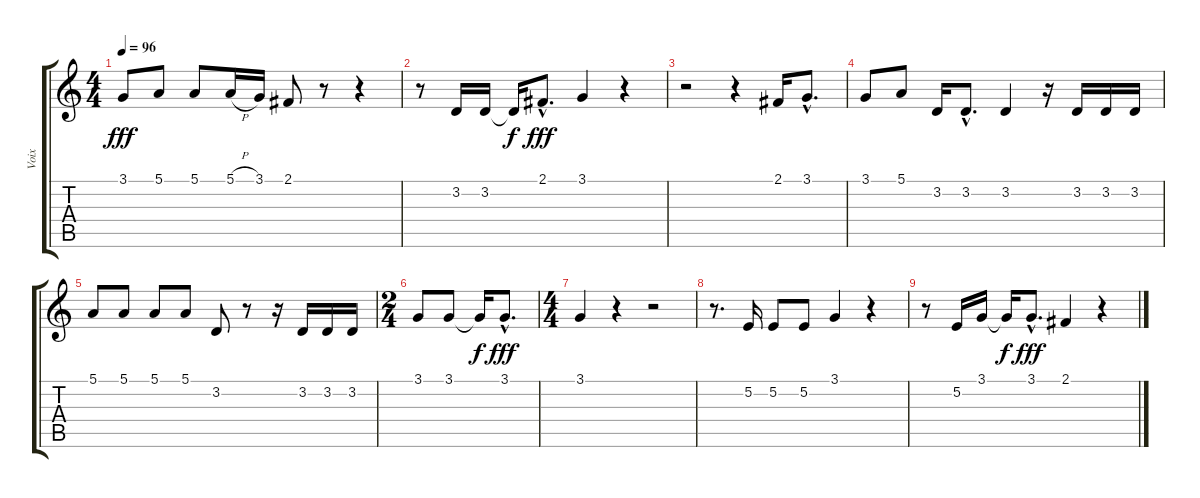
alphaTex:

\track ("Voix" "Voix") {instrument accordion}
\staff {score tabs}
\tuning (E4 B3 G3 D3 A2 E2) {hide}
\ts (4 4)
\tempo 96
\clef g2
\ks c
3.1.8{dy fff} 5.1.8 5.1.8 5.1{h}.16 3.1.16 2.1.8 r.8 r.4 |
r.8 3.2.16 3.2.16 3.2{t}.16{dy f} 2.1{hac}.8{d dy fff} 3.1.4 r.4 |
r.2 r.4 2.1.16 3.1{hac}.8{d} |
3.1.8 5.1.8 3.2.16 3.2{hac}.8{d} 3.2.4 r.16 3.2.16 3.2.16 3.2.16 |
5.1.8 5.1.8 5.1.8 5.1.8 3.2.8 r.8 r.16 3.2.16 3.2.16 3.2.16 |
\ts (2 4)
3.1.8 3.1.8 3.1{t}.16{dy f} 3.1{hac}.8{d dy fff} |
\ts (4 4)
3.1.4 r.4 r.2 |
r.8{d} 5.2.16 5.2.8 5.2.8 3.1.4 r.4 |
r.8 5.2.16 3.1.16 3.1{t}.16{dy f} 3.1{hac}.8{d dy fff} 2.1.4 r.4
